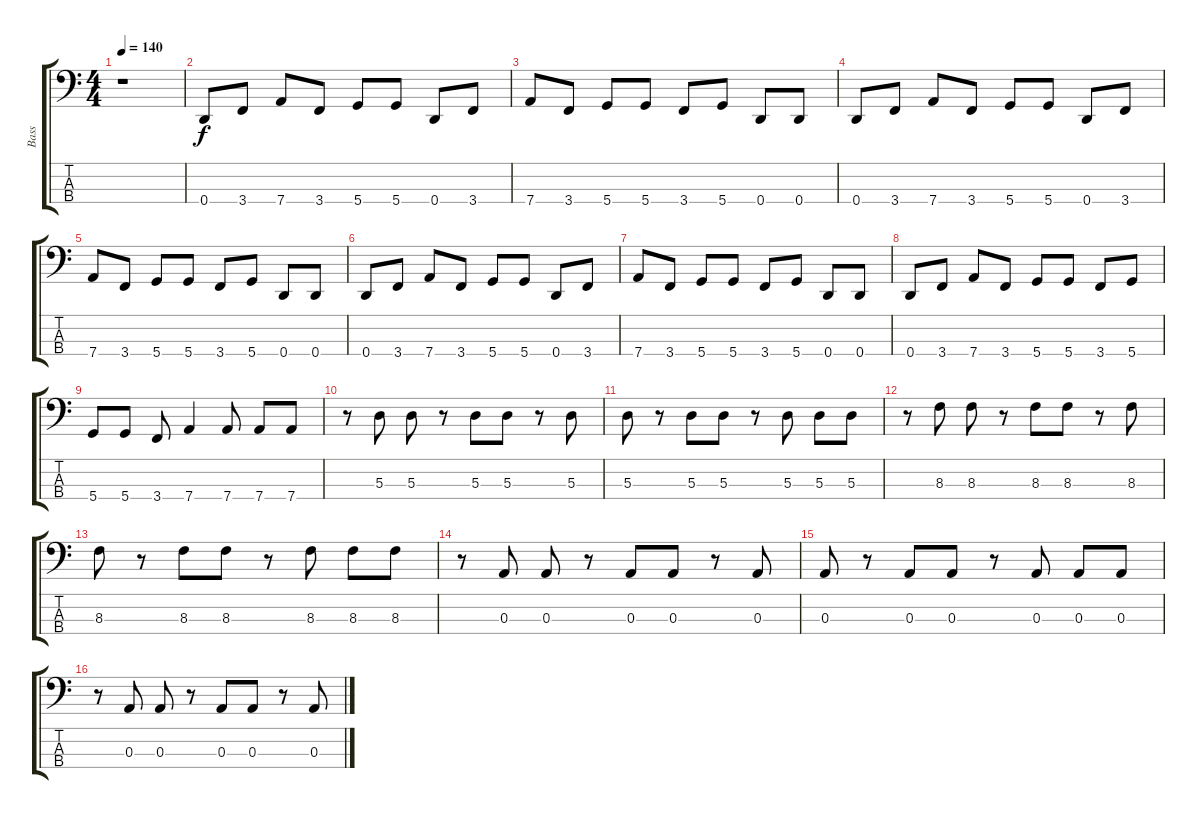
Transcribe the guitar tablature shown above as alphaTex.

\track ("Bass" "Bass") {instrument electricbasspick}
\staff {score tabs}
\tuning (G2 D2 A1 D1) {hide}
\ts (4 4)
\tempo 140
\clef f4
\ks c
r.1{dy f} |
0.4.8 3.4.8 7.4.8 3.4.8 5.4.8 5.4.8 0.4.8 3.4.8 |
7.4.8 3.4.8 5.4.8 5.4.8 3.4.8 5.4.8 0.4.8 0.4.8 |
0.4.8 3.4.8 7.4.8 3.4.8 5.4.8 5.4.8 0.4.8 3.4.8 |
7.4.8 3.4.8 5.4.8 5.4.8 3.4.8 5.4.8 0.4.8 0.4.8 |
0.4.8 3.4.8 7.4.8 3.4.8 5.4.8 5.4.8 0.4.8 3.4.8 |
7.4.8 3.4.8 5.4.8 5.4.8 3.4.8 5.4.8 0.4.8 0.4.8 |
0.4.8 3.4.8 7.4.8 3.4.8 5.4.8 5.4.8 3.4.8 5.4.8 |
5.4.8 5.4.8 3.4.8 7.4.4 7.4.8 7.4.8 7.4.8 |
r.8 5.3.8 5.3.8 r.8 5.3.8 5.3.8 r.8 5.3.8 |
5.3.8 r.8 5.3.8 5.3.8 r.8 5.3.8 5.3.8 5.3.8 |
r.8 8.3.8 8.3.8 r.8 8.3.8 8.3.8 r.8 8.3.8 |
8.3.8 r.8 8.3.8 8.3.8 r.8 8.3.8 8.3.8 8.3.8 |
r.8 0.3.8 0.3.8 r.8 0.3.8 0.3.8 r.8 0.3.8 |
0.3.8 r.8 0.3.8 0.3.8 r.8 0.3.8 0.3.8 0.3.8 |
r.8 0.3.8 0.3.8 r.8 0.3.8 0.3.8 r.8 0.3.8
